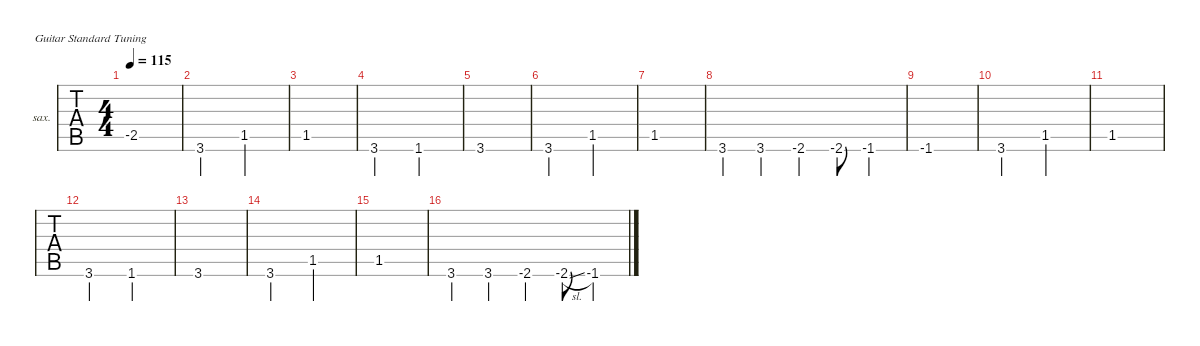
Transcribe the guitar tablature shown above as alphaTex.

\defaultSystemsLayout 4
\hideDynamics
\bracketExtendMode nobrackets
\firstSystemTrackNameOrientation horizontal
\otherSystemsTrackNameOrientation horizontal
\track ("Saxophone  Alto" "sax.") {instrument altosax}
\staff {tabs}
\tuning (E4 B3 G3 D3 A2 E2)
\displaytranspose 9
\ts (4 4)
\tempo 115
\clef f4
\ks c
-2.5.1{dy mf instrument altosax beam Down} |
3.6.2{beam Down} 1.5.2{beam Down} |
1.5.1{beam Down} |
3.6.2{beam Down} 1.6.2{beam Down} |
3.6.1{beam Down} |
3.6.2{beam Down} 1.5.2{beam Down} |
1.5.1{beam Down} |
3.6.4{beam Down} 3.6.4{beam Down} -2.6.4{beam Up} -2.6.8{legatoorigin beam Up} -1.6.4{beam Up} |
-1.6.1{beam Down} |
3.6.2{beam Down} 1.5.2{beam Down} |
1.5.1{beam Down} |
3.6.2{beam Down} 1.6.2{beam Down} |
3.6.1{beam Down} |
3.6.2{beam Down} 1.5.2{beam Down} |
1.5.1{beam Down} |
3.6.4{beam Down} 3.6.4{beam Down} -2.6.4{beam Up} -2.6{sl}.8{beam Up} -1.6.4{beam Up}
